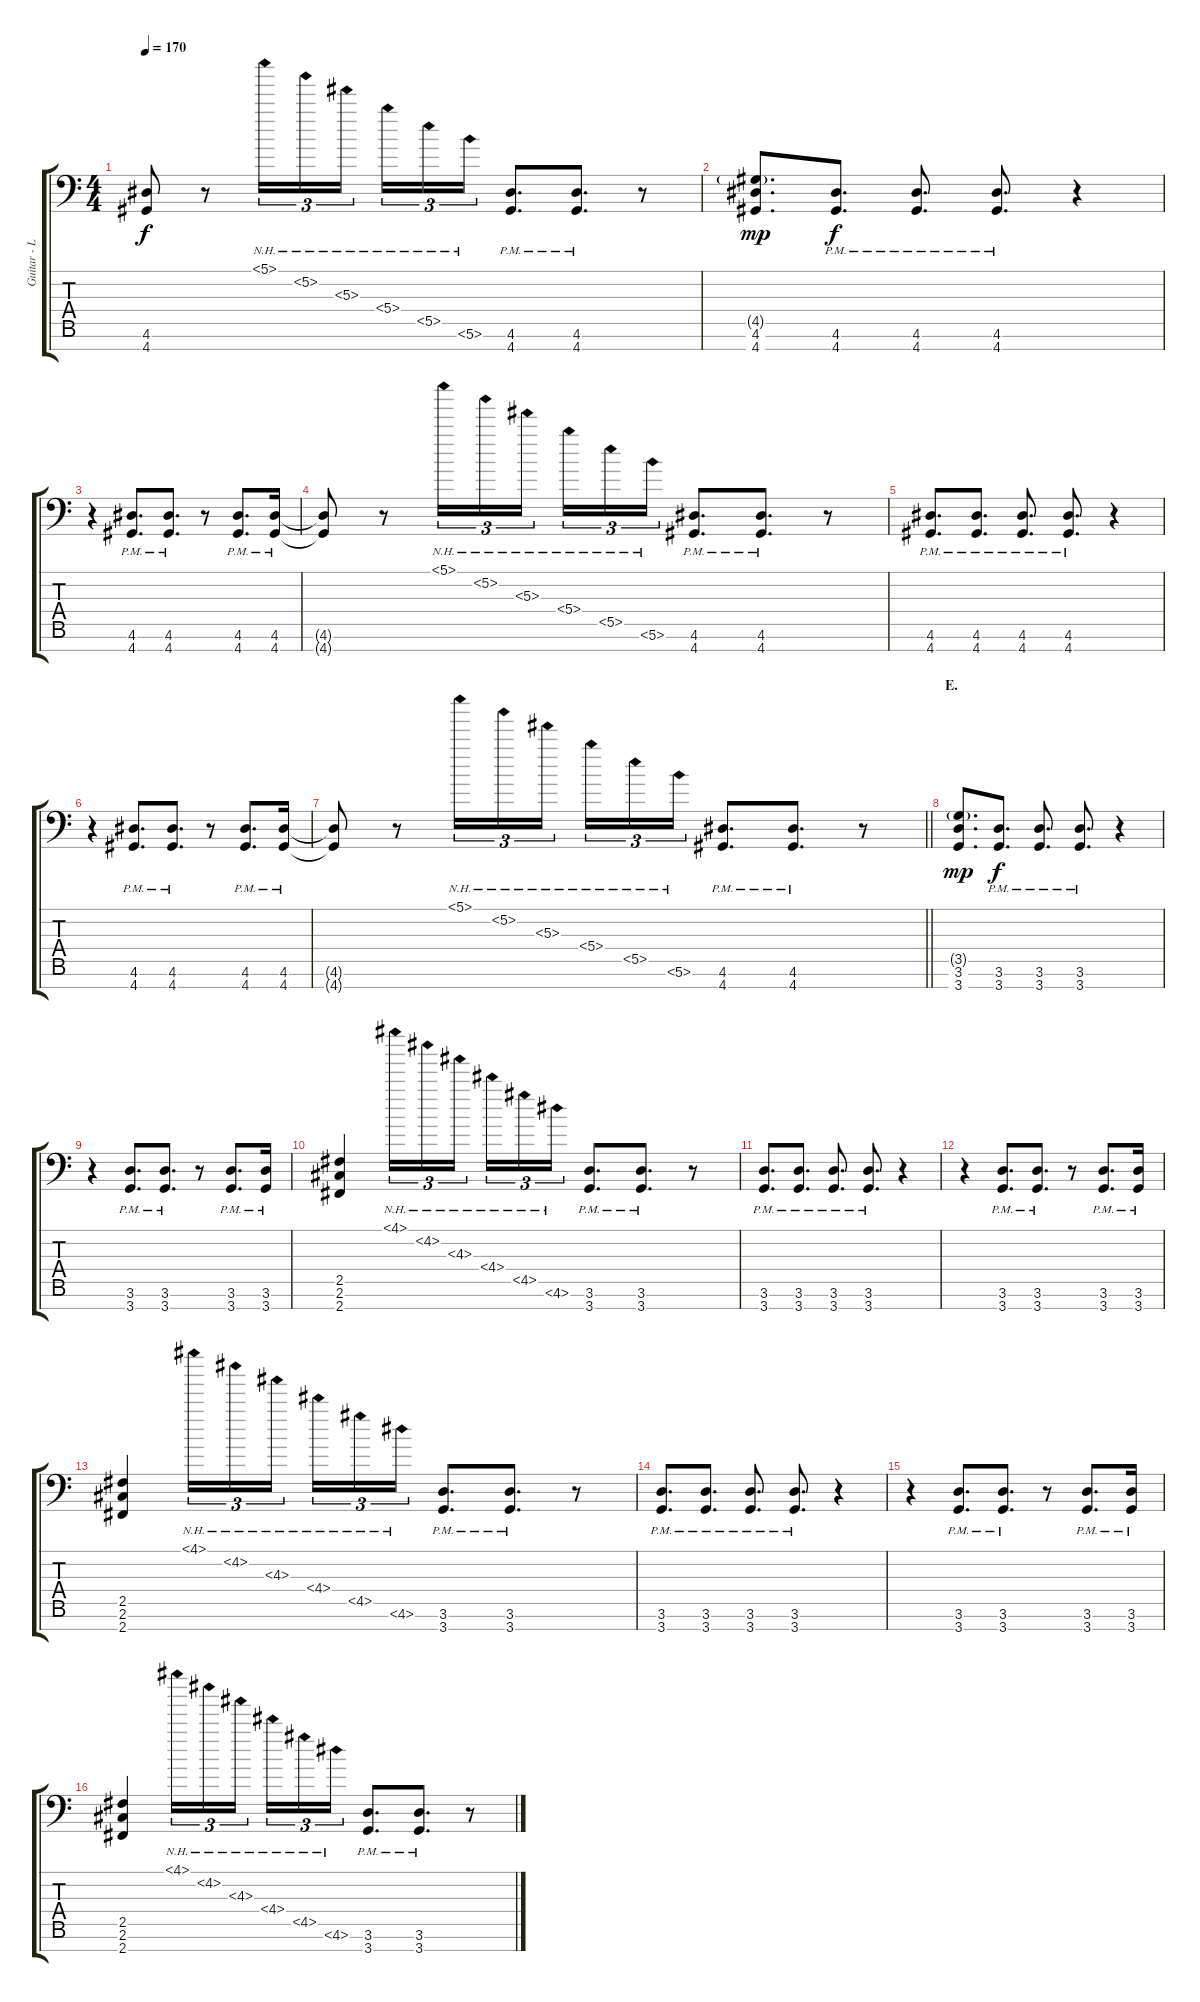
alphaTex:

\track ("Guitar - Left" "Guitar - L") {instrument distortionguitar}
\staff {score tabs}
\tuning (E4 B3 Gb3 B2 E2 B1 E1) {hide}
\ts (4 4)
\tempo 170
\clef f4
\ks c
(4.6{t} 4.7{t}).8{dy f} r.8 5.1{nh}.16{tu (3 2)} 5.2{nh}.16{tu (3 2)} 5.3{nh}.16{tu (3 2) beam splitsecondary} 5.4{nh}.16{tu (3 2)} 5.5{nh}.16{tu (3 2)} 5.6{nh}.16{tu (3 2)} (4.6{pm} 4.7{pm}).8{d} (4.6{pm} 4.7{pm}).8{d} r.8 |
(4.5{g} 4.6 4.7).8{d dy mp} (4.6{pm} 4.7{pm}).8{d dy f} (4.6{pm} 4.7{pm}).8{d} (4.6{pm} 4.7{pm}).8{d} r.4 |
r.4 (4.6{pm} 4.7{pm}).8{d} (4.6{pm} 4.7{pm}).8{d} r.8 (4.6{pm} 4.7{pm}).8{d} (4.6{pm} 4.7{pm}).16 |
(4.6{t} 4.7{t}).8 r.8 5.1{nh}.16{tu (3 2)} 5.2{nh}.16{tu (3 2)} 5.3{nh}.16{tu (3 2) beam splitsecondary} 5.4{nh}.16{tu (3 2)} 5.5{nh}.16{tu (3 2)} 5.6{nh}.16{tu (3 2)} (4.6{pm} 4.7{pm}).8{d} (4.6{pm} 4.7{pm}).8{d} r.8 |
(4.6{pm} 4.7{pm}).8{d} (4.6{pm} 4.7{pm}).8{d} (4.6{pm} 4.7{pm}).8{d} (4.6{pm} 4.7{pm}).8{d} r.4 |
r.4 (4.6{pm} 4.7{pm}).8{d} (4.6{pm} 4.7{pm}).8{d} r.8 (4.6{pm} 4.7{pm}).8{d} (4.6{pm} 4.7{pm}).16 |
\barLineRight lightlight
(4.6{t} 4.7{t}).8 r.8 5.1{nh}.16{tu (3 2)} 5.2{nh}.16{tu (3 2)} 5.3{nh}.16{tu (3 2) beam splitsecondary} 5.4{nh}.16{tu (3 2)} 5.5{nh}.16{tu (3 2)} 5.6{nh}.16{tu (3 2)} (4.6{pm} 4.7{pm}).8{d} (4.6{pm} 4.7{pm}).8{d} r.8 |
\section ("" "E.")
(3.5{g} 3.6 3.7).8{d dy mp} (3.6{pm} 3.7{pm}).8{d dy f} (3.6{pm} 3.7{pm}).8{d} (3.6{pm} 3.7{pm}).8{d} r.4 |
r.4 (3.6{pm} 3.7{pm}).8{d} (3.6{pm} 3.7{pm}).8{d} r.8 (3.6{pm} 3.7{pm}).8{d} (3.6{pm} 3.7{pm}).16 |
(2.5 2.6 2.7).4 4.1{nh}.16{tu (3 2)} 4.2{nh}.16{tu (3 2)} 4.3{nh}.16{tu (3 2) beam splitsecondary} 4.4{nh}.16{tu (3 2)} 4.5{nh}.16{tu (3 2)} 4.6{nh}.16{tu (3 2)} (3.6{pm} 3.7{pm}).8{d} (3.6{pm} 3.7{pm}).8{d} r.8 |
(3.6{pm} 3.7{pm}).8{d} (3.6{pm} 3.7{pm}).8{d} (3.6{pm} 3.7{pm}).8{d} (3.6{pm} 3.7{pm}).8{d} r.4 |
r.4 (3.6{pm} 3.7{pm}).8{d} (3.6{pm} 3.7{pm}).8{d} r.8 (3.6{pm} 3.7{pm}).8{d} (3.6{pm} 3.7{pm}).16 |
(2.5 2.6 2.7).4 4.1{nh}.16{tu (3 2)} 4.2{nh}.16{tu (3 2)} 4.3{nh}.16{tu (3 2) beam splitsecondary} 4.4{nh}.16{tu (3 2)} 4.5{nh}.16{tu (3 2)} 4.6{nh}.16{tu (3 2)} (3.6{pm} 3.7{pm}).8{d} (3.6{pm} 3.7{pm}).8{d} r.8 |
(3.6{pm} 3.7{pm}).8{d} (3.6{pm} 3.7{pm}).8{d} (3.6{pm} 3.7{pm}).8{d} (3.6{pm} 3.7{pm}).8{d} r.4 |
r.4 (3.6{pm} 3.7{pm}).8{d} (3.6{pm} 3.7{pm}).8{d} r.8 (3.6{pm} 3.7{pm}).8{d} (3.6{pm} 3.7{pm}).16 |
(2.5 2.6 2.7).4 4.1{nh}.16{tu (3 2)} 4.2{nh}.16{tu (3 2)} 4.3{nh}.16{tu (3 2) beam splitsecondary} 4.4{nh}.16{tu (3 2)} 4.5{nh}.16{tu (3 2)} 4.6{nh}.16{tu (3 2)} (3.6{pm} 3.7{pm}).8{d} (3.6{pm} 3.7{pm}).8{d} r.8
